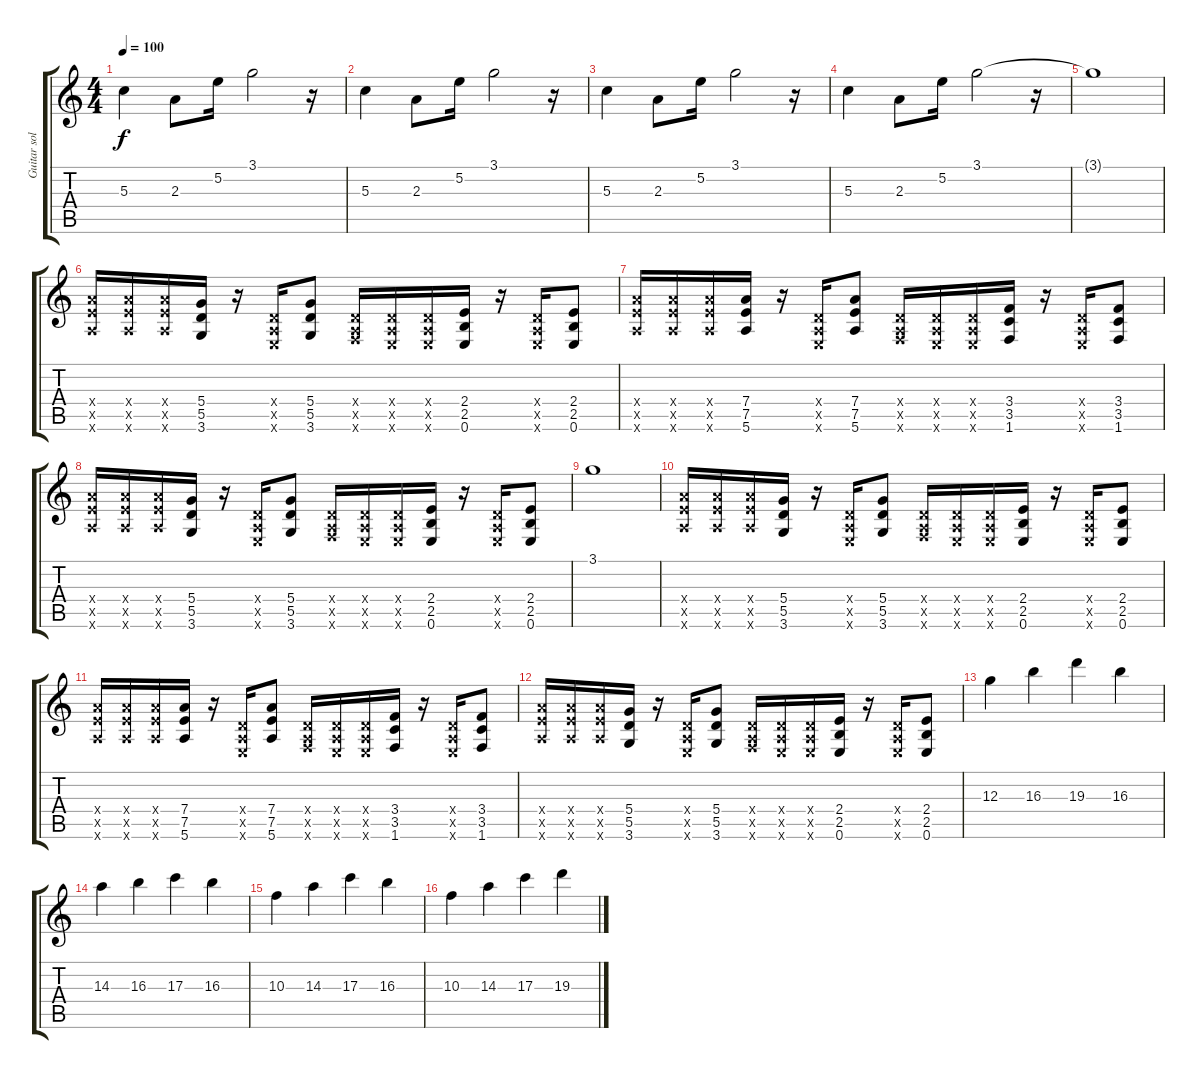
\track ("Guitar solo" "Guitar sol") {instrument overdrivenguitar}
\staff {score tabs}
\tuning (E4 B3 G3 D3 A2 E2) {hide}
\ts (4 4)
\tempo 100
\clef g2
\ks c
5.3.4{dy f} 2.3.8 5.2.16 3.1.2 r.16 |
5.3.4 2.3.8 5.2.16 3.1.2 r.16 |
5.3.4 2.3.8 5.2.16 3.1.2 r.16 |
5.3.4 2.3.8 5.2.16 3.1.2 r.16 |
3.1{t}.1 |
(7.4{x} 7.5{x} 5.6{x}).16 (7.4{x} 7.5{x} 5.6{x}).16 (7.4{x} 7.5{x} 5.6{x}).16 (5.4 5.5 3.6).16 r.16 (0.4{x} 0.5{x} 0.6{x}).16 (5.4 5.5 3.6).8 (0.4{x} 0.5{x} 1.6{x}).16 (0.4{x} 0.5{x} 0.6{x}).16 (0.4{x} 0.5{x} 0.6{x}).16 (2.4 2.5 0.6).16 r.16 (0.4{x} 0.5{x} 0.6{x}).16 (2.4 2.5 0.6).8 |
(7.4{x} 7.5{x} 5.6{x}).16 (7.4{x} 7.5{x} 5.6{x}).16 (7.4{x} 7.5{x} 5.6{x}).16 (7.4 7.5 5.6).16 r.16 (0.4{x} 0.5{x} 0.6{x}).16 (7.4 7.5 5.6).8 (0.4{x} 0.5{x} 1.6{x}).16 (0.4{x} 0.5{x} 0.6{x}).16 (0.4{x} 0.5{x} 0.6{x}).16 (3.4 3.5 1.6).16 r.16 (0.4{x} 0.5{x} 0.6{x}).16 (3.4 3.5 1.6).8 |
(7.4{x} 7.5{x} 5.6{x}).16 (7.4{x} 7.5{x} 5.6{x}).16 (7.4{x} 7.5{x} 5.6{x}).16 (5.4 5.5 3.6).16 r.16 (0.4{x} 0.5{x} 0.6{x}).16 (5.4 5.5 3.6).8 (0.4{x} 0.5{x} 1.6{x}).16 (0.4{x} 0.5{x} 0.6{x}).16 (0.4{x} 0.5{x} 0.6{x}).16 (2.4 2.5 0.6).16 r.16 (0.4{x} 0.5{x} 0.6{x}).16 (2.4 2.5 0.6).8 |
3.1.1 |
(7.4{x} 7.5{x} 5.6{x}).16 (7.4{x} 7.5{x} 5.6{x}).16 (7.4{x} 7.5{x} 5.6{x}).16 (5.4 5.5 3.6).16 r.16 (0.4{x} 0.5{x} 0.6{x}).16 (5.4 5.5 3.6).8 (0.4{x} 0.5{x} 1.6{x}).16 (0.4{x} 0.5{x} 0.6{x}).16 (0.4{x} 0.5{x} 0.6{x}).16 (2.4 2.5 0.6).16 r.16 (0.4{x} 0.5{x} 0.6{x}).16 (2.4 2.5 0.6).8 |
(7.4{x} 7.5{x} 5.6{x}).16 (7.4{x} 7.5{x} 5.6{x}).16 (7.4{x} 7.5{x} 5.6{x}).16 (7.4 7.5 5.6).16 r.16 (0.4{x} 0.5{x} 0.6{x}).16 (7.4 7.5 5.6).8 (0.4{x} 0.5{x} 1.6{x}).16 (0.4{x} 0.5{x} 0.6{x}).16 (0.4{x} 0.5{x} 0.6{x}).16 (3.4 3.5 1.6).16 r.16 (0.4{x} 0.5{x} 0.6{x}).16 (3.4 3.5 1.6).8 |
(7.4{x} 7.5{x} 5.6{x}).16 (7.4{x} 7.5{x} 5.6{x}).16 (7.4{x} 7.5{x} 5.6{x}).16 (5.4 5.5 3.6).16 r.16 (0.4{x} 0.5{x} 0.6{x}).16 (5.4 5.5 3.6).8 (0.4{x} 0.5{x} 1.6{x}).16 (0.4{x} 0.5{x} 0.6{x}).16 (0.4{x} 0.5{x} 0.6{x}).16 (2.4 2.5 0.6).16 r.16 (0.4{x} 0.5{x} 0.6{x}).16 (2.4 2.5 0.6).8 |
12.3.4 16.3.4 19.3.4 16.3.4 |
14.3.4 16.3.4 17.3.4 16.3.4 |
10.3.4 14.3.4 17.3.4 16.3.4 |
10.3.4 14.3.4 17.3.4 19.3.4
